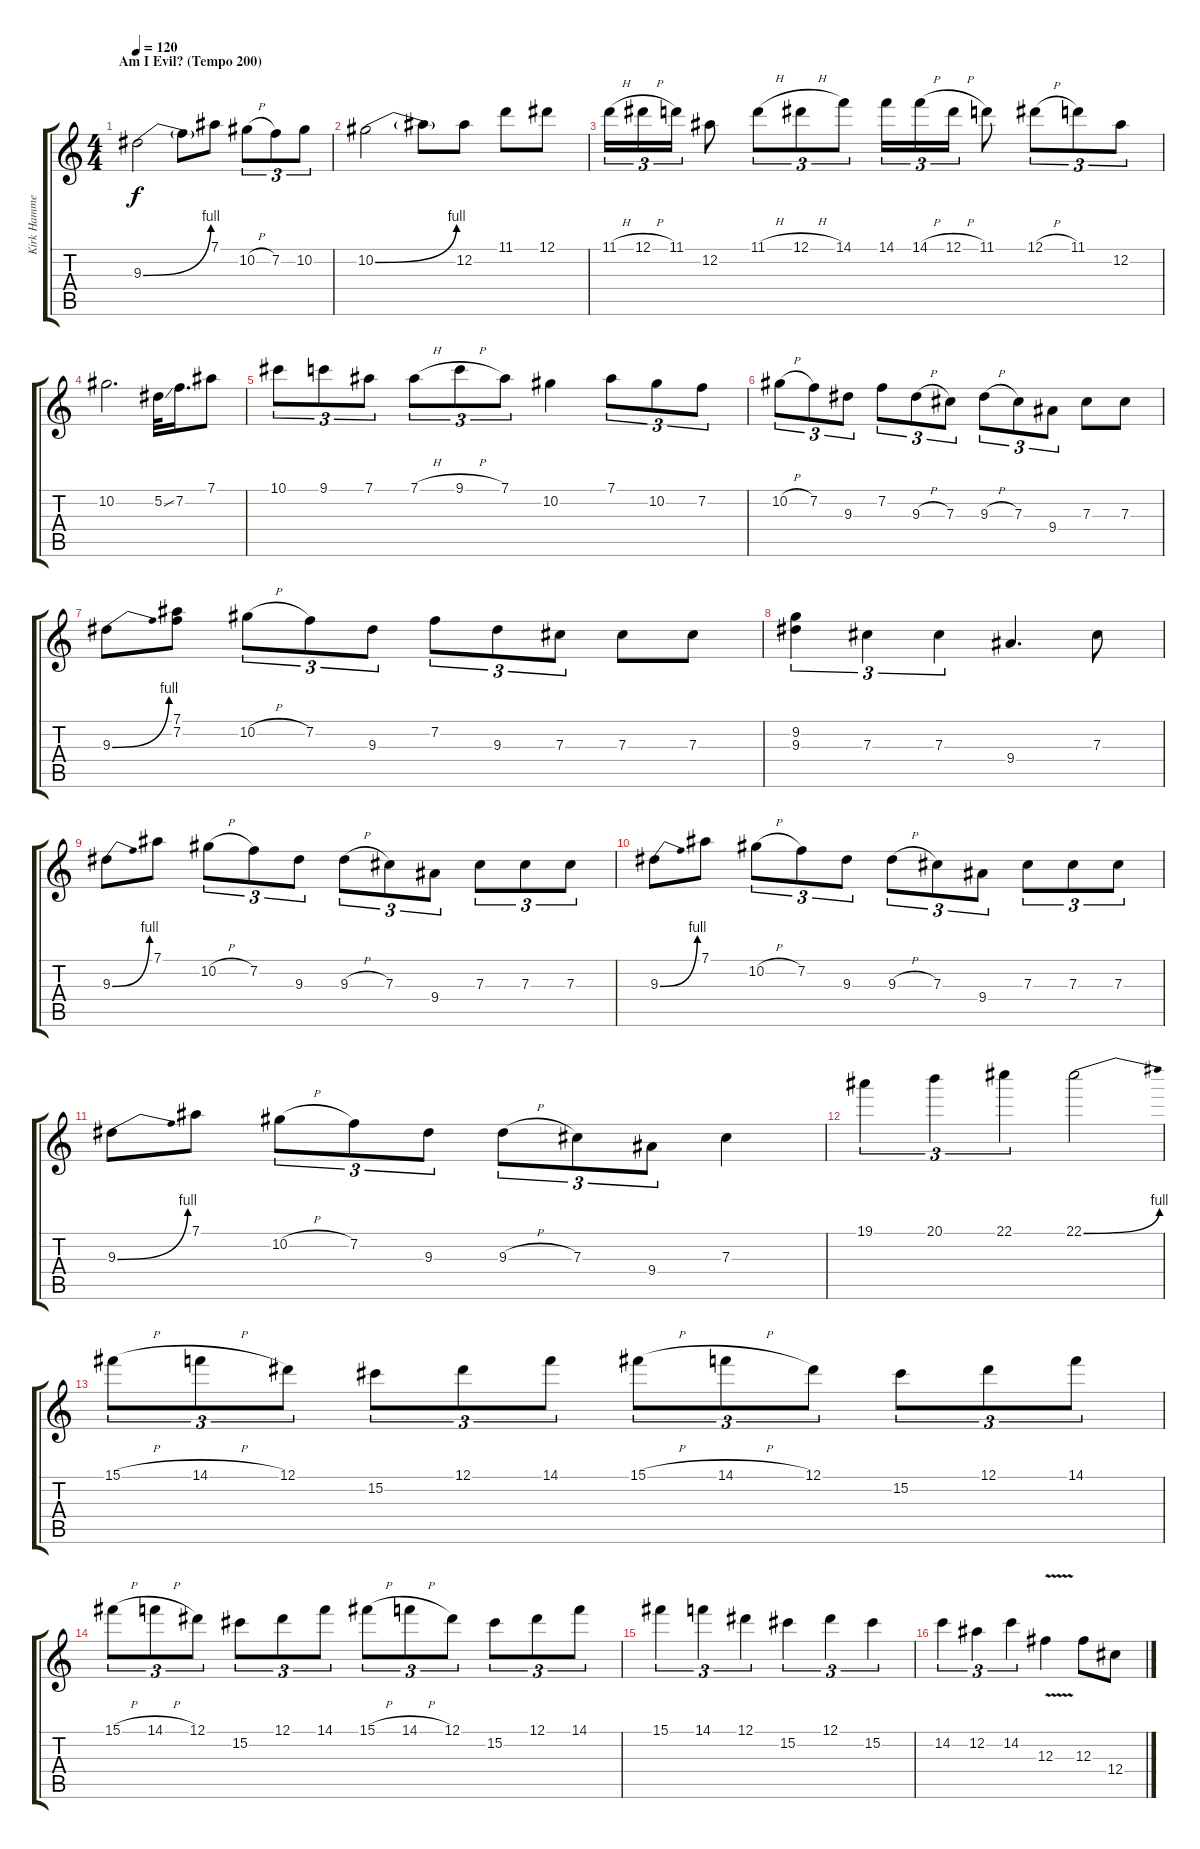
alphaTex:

\track ("Kirk Hammett (Distortion Guitar)" "Kirk Hamme") {instrument overdrivenguitar}
\staff {score tabs}
\tuning (Eb4 Bb3 Gb3 Db3 Ab2 Eb2) {hide}
\ts (4 4)
\section ("" "Am I Evil? (Tempo 200)")
\tempo 120
\tempo 200
\tempo 120
\clef g2
\ks c
9.3{be (bend 0 0 60 4)}.2{dy f instrument overdrivenguitar} 9.3{t}.8 7.1.8 10.2{h}.8{tu (3 2)} 7.2.8{tu (3 2)} 10.2.8{tu (3 2)} |
10.2{be (bend 0 0 60 4)}.2 10.2{t}.8 12.2.8 11.1.8 12.1.8 |
11.1{h}.16{tu (3 2)} 12.1{h}.16{tu (3 2)} 11.1.16{tu (3 2)} 12.2.8 11.1{h}.8{tu (3 2)} 12.1{h}.8{tu (3 2)} 14.1.8{tu (3 2)} 14.1.16{tu (3 2)} 14.1{h}.16{tu (3 2)} 12.1{h}.16{tu (3 2)} 11.1.8 12.1{h}.8{tu (3 2)} 11.1.8{tu (3 2)} 12.2.8{tu (3 2)} |
10.2.2{d} 5.2{ss}.32 7.2.16{d} 7.1.8 |
10.1.8{tu (3 2)} 9.1.8{tu (3 2)} 7.1.8{tu (3 2)} 7.1{h}.8{tu (3 2)} 9.1{h}.8{tu (3 2)} 7.1.8{tu (3 2)} 10.2.4 7.1.8{tu (3 2)} 10.2.8{tu (3 2)} 7.2.8{tu (3 2)} |
10.2{h}.8{tu (3 2)} 7.2.8{tu (3 2)} 9.3.8{tu (3 2)} 7.2.8{tu (3 2)} 9.3{h}.8{tu (3 2)} 7.3.8{tu (3 2)} 9.3{h}.8{tu (3 2)} 7.3.8{tu (3 2)} 9.4.8{tu (3 2)} 7.3.8 7.3.8 |
9.3{be (bend 0 0 60 4)}.8 (7.1 7.2).8 10.2{h}.8{tu (3 2)} 7.2.8{tu (3 2)} 9.3.8{tu (3 2)} 7.2.8{tu (3 2)} 9.3.8{tu (3 2)} 7.3.8{tu (3 2)} 7.3.8 7.3.8 |
(9.2 9.3).4{tu (3 2)} 7.3.4{tu (3 2)} 7.3.4{tu (3 2)} 9.4.4{d} 7.3.8 |
9.3{be (bend 0 0 60 4)}.8 7.1.8 10.2{h}.8{tu (3 2)} 7.2.8{tu (3 2)} 9.3.8{tu (3 2)} 9.3{h}.8{tu (3 2)} 7.3.8{tu (3 2)} 9.4.8{tu (3 2)} 7.3.8{tu (3 2)} 7.3.8{tu (3 2)} 7.3.8{tu (3 2)} |
9.3{be (bend 0 0 60 4)}.8 7.1.8 10.2{h}.8{tu (3 2)} 7.2.8{tu (3 2)} 9.3.8{tu (3 2)} 9.3{h}.8{tu (3 2)} 7.3.8{tu (3 2)} 9.4.8{tu (3 2)} 7.3.8{tu (3 2)} 7.3.8{tu (3 2)} 7.3.8{tu (3 2)} |
9.3{be (bend 0 0 60 4)}.8 7.1.8 10.2{h}.8{tu (3 2)} 7.2.8{tu (3 2)} 9.3.8{tu (3 2)} 9.3{h}.8{tu (3 2)} 7.3.8{tu (3 2)} 9.4.8{tu (3 2)} 7.3.4 |
19.1.4{tu (3 2)} 20.1.4{tu (3 2)} 22.1.4{tu (3 2)} 22.1{be (bend 0 0 60 4)}.2 |
15.1{h}.8{tu (3 2)} 14.1{h}.8{tu (3 2)} 12.1.8{tu (3 2)} 15.2.8{tu (3 2)} 12.1.8{tu (3 2)} 14.1.8{tu (3 2)} 15.1{h}.8{tu (3 2)} 14.1{h}.8{tu (3 2)} 12.1.8{tu (3 2)} 15.2.8{tu (3 2)} 12.1.8{tu (3 2)} 14.1.8{tu (3 2)} |
15.1{h}.8{tu (3 2)} 14.1{h}.8{tu (3 2)} 12.1.8{tu (3 2)} 15.2.8{tu (3 2)} 12.1.8{tu (3 2)} 14.1.8{tu (3 2)} 15.1{h}.8{tu (3 2)} 14.1{h}.8{tu (3 2)} 12.1.8{tu (3 2)} 15.2.8{tu (3 2)} 12.1.8{tu (3 2)} 14.1.8{tu (3 2)} |
15.1.4{tu (3 2)} 14.1.4{tu (3 2)} 12.1.4{tu (3 2)} 15.2.4{tu (3 2)} 12.1.4{tu (3 2)} 15.2.4{tu (3 2)} |
14.2.4{tu (3 2)} 12.2.4{tu (3 2)} 14.2.4{tu (3 2)} 12.3{v}.4 12.3.8 12.4.8
